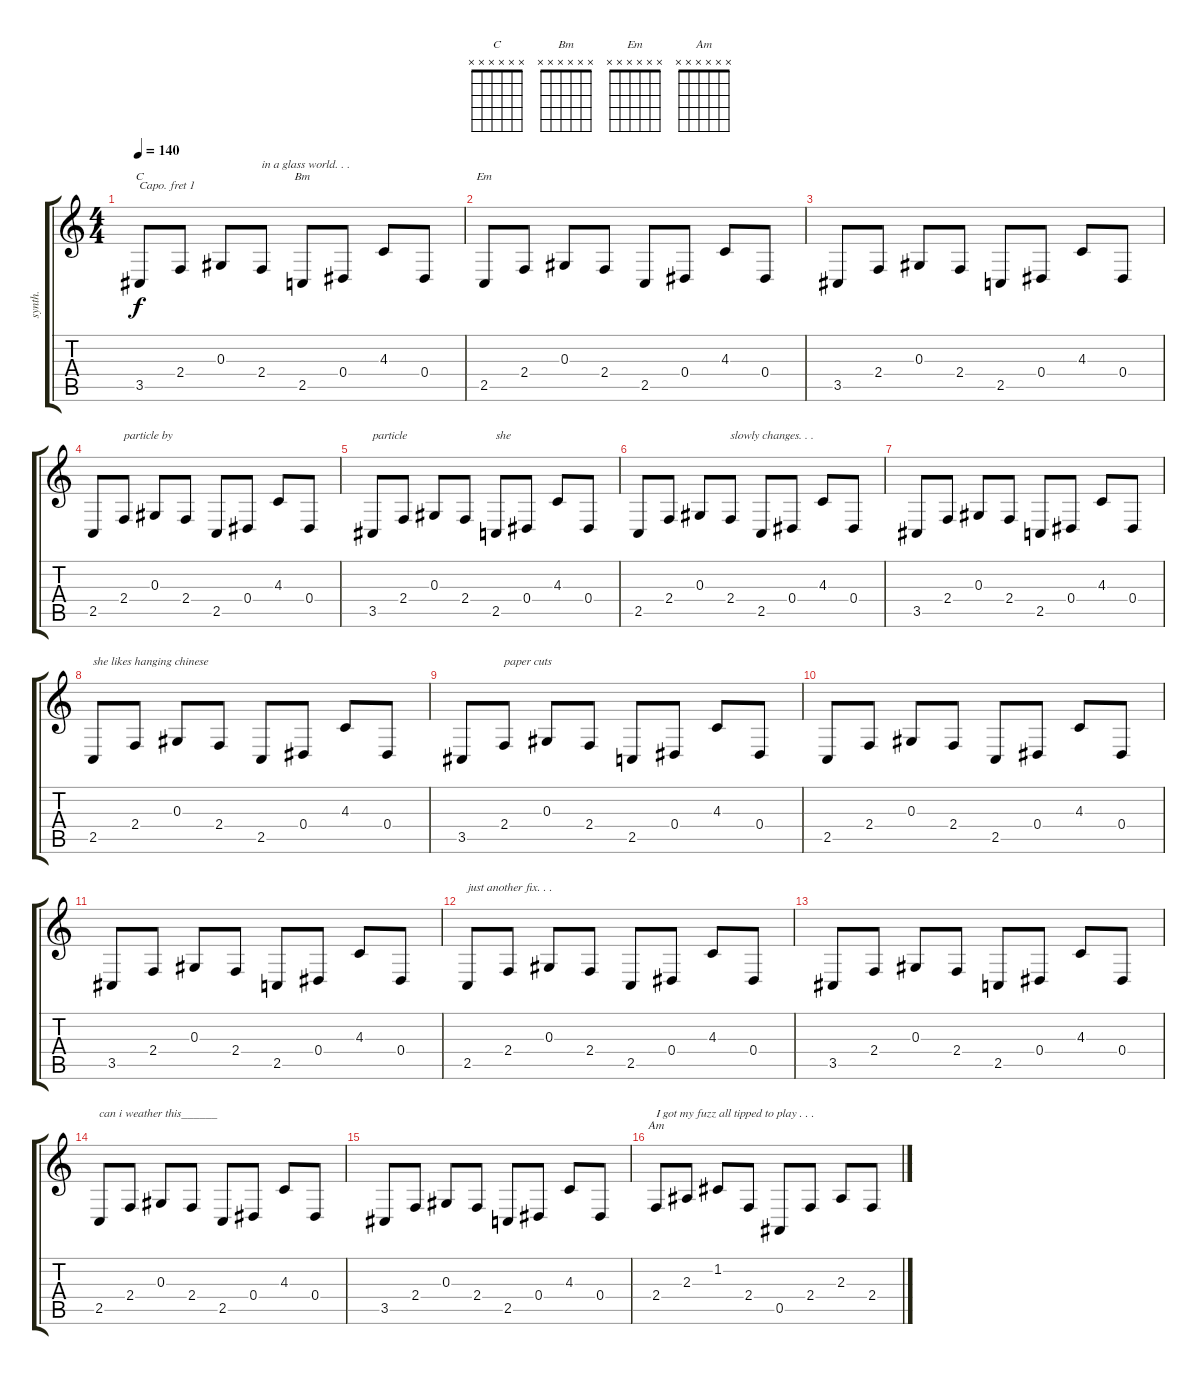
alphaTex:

\track ("synth." "synth.") {instrument pad1newage}
\staff {score tabs}
\capo 1
\tuning (E4 B3 G3 D3 A2 E2) {hide}
\chord ("C" x x x x x x) {firstfret 0}
\chord ("Bm" x x x x x x) {firstfret 0}
\chord ("Em" x x x x x x) {firstfret 0}
\chord ("Am" x x x x x x) {firstfret 0}
\ts (4 4)
\tempo 140
\clef g2
\ks c
3.5.8{ch "C" dy f} 2.4.8 0.3.8 2.4.8{txt "in a glass world. . ."} 2.5.8{ch "Bm"} 0.4.8 4.3.8 0.4.8 |
2.5.8{ch "Em"} 2.4.8 0.3.8 2.4.8 2.5.8 0.4.8 4.3.8 0.4.8 |
3.5.8 2.4.8 0.3.8 2.4.8 2.5.8 0.4.8 4.3.8 0.4.8 |
2.5.8 2.4.8{txt "particle by"} 0.3.8 2.4.8 2.5.8 0.4.8 4.3.8 0.4.8 |
3.5.8{txt "particle"} 2.4.8 0.3.8 2.4.8 2.5.8{txt "she"} 0.4.8 4.3.8 0.4.8 |
2.5.8 2.4.8 0.3.8 2.4.8{txt "slowly changes. . ."} 2.5.8 0.4.8 4.3.8 0.4.8 |
3.5.8 2.4.8 0.3.8 2.4.8 2.5.8 0.4.8 4.3.8 0.4.8 |
2.5.8{txt "she likes hanging chinese"} 2.4.8 0.3.8 2.4.8 2.5.8 0.4.8 4.3.8 0.4.8 |
3.5.8 2.4.8{txt "paper cuts"} 0.3.8 2.4.8 2.5.8 0.4.8 4.3.8 0.4.8 |
2.5.8 2.4.8 0.3.8 2.4.8 2.5.8 0.4.8 4.3.8 0.4.8 |
3.5.8 2.4.8 0.3.8 2.4.8 2.5.8 0.4.8 4.3.8 0.4.8 |
2.5.8{txt "just another fix. . ."} 2.4.8 0.3.8 2.4.8 2.5.8 0.4.8 4.3.8 0.4.8 |
3.5.8 2.4.8 0.3.8 2.4.8 2.5.8 0.4.8 4.3.8 0.4.8 |
2.5.8{txt "can i weather this______"} 2.4.8 0.3.8 2.4.8 2.5.8 0.4.8 4.3.8 0.4.8 |
3.5.8 2.4.8 0.3.8 2.4.8 2.5.8 0.4.8 4.3.8 0.4.8 |
2.4.8{ch "Am" txt "I got my fuzz all tipped to play . . ."} 2.3.8 1.2.8 2.4.8 0.5.8 2.4.8 2.3.8 2.4.8
